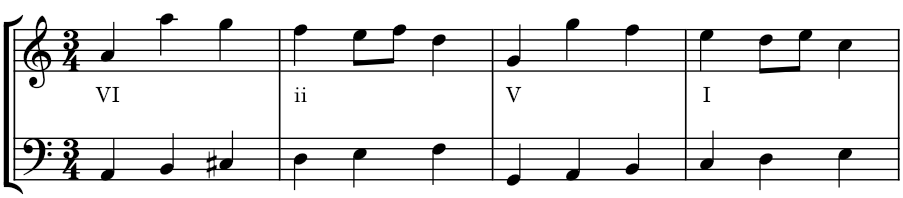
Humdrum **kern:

**kern	**kern	**text
*part1	*part1	*part1
*staff2	*staff1	*staff1
*I"Piano	*	*
*I'Pno.	*	*
*clefF4	*clefG2	*
*k[]	*k[]	*
*M3/4	*M3/4	*
=1	=1	=1
!	!	!LO:LY:b
4AA/	4a/	VI
4BB/	4aa\	.
4C#X/	4gg\	.
=2	=2	=2
!	!	!LO:LY:b
4D\	4ff\	ii
4E\	8ee\L	.
.	8ff\J	.
4F\	4dd\	.
=3	=3	=3
!	!	!LO:LY:b
4GG/	4g/	V
4AA/	4gg\	.
4BB/	4ff\	.
=4	=4	=4
!	!	!LO:LY:b
4C/	4ee\	I
4D\	8dd\L	.
.	8ee\J	.
4E\	4cc\	.
=	=	=
*-	*-	*-
